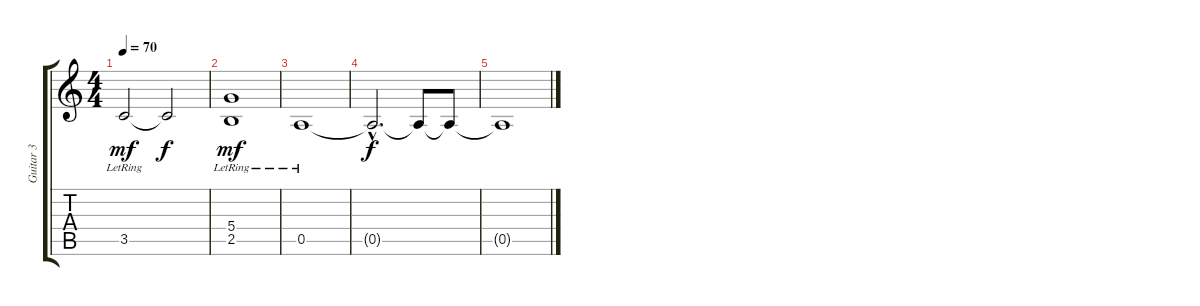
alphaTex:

\track ("Guitar 3" "Guitar 3") {instrument overdrivenguitar}
\staff {score tabs}
\tuning (E4 B3 G3 D3 A2 D2) {hide}
\ts (4 4)
\tempo 70
\clef g2
\ks c
3.5{lr}.2{dy mf} 3.5{t}.2{dy f} |
(5.4{lr} 2.5{lr}).1{dy mf} |
0.5{lr}.1 |
0.5{hac t}.2{d dy f} 0.5{t}.8 0.5{t}.8 |
0.5{t}.1
